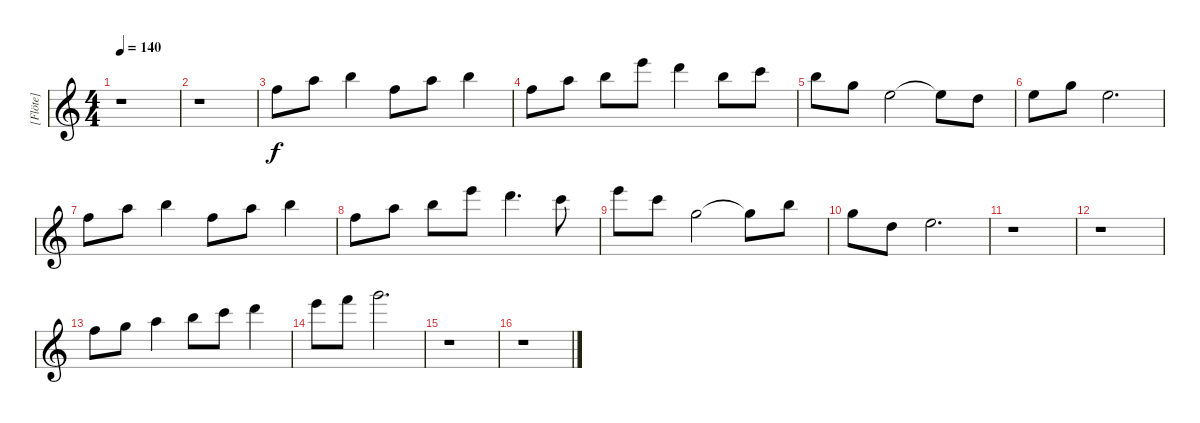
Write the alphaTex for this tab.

\track ("[Flöte]" "[Flöte]") {instrument flute}
\staff {score}
\tuning (E4 B3 G3 D3 A2 E2) {hide}
\ts (4 4)
\tempo 140
\clef g2
\ks c
r.1{dy f} |
r.1 |
13.1.8 17.1.8 19.1.4 13.1.8 17.1.8 19.1.4 |
13.1.8 17.1.8 19.1.8 24.1.8 22.1.4 19.1.8 20.1.8 |
19.1.8 15.1.8 12.1.2 12.1{t}.8 10.1.8 |
12.1.8 15.1.8 12.1.2{d} |
13.1.8 17.1.8 19.1.4 13.1.8 17.1.8 19.1.4 |
13.1.8 17.1.8 19.1.8 24.1.8 22.1.4{d} 20.1.8 |
24.1.8 20.1.8 20.2.2 20.2{t}.8 19.1.8 |
15.1.8 10.1.8 12.1.2{d} |
r.1 |
r.1 |
13.1.8 15.1.8 17.1.4 19.1.8 20.1.8 22.1.4 |
24.1.8 25.1.8 27.1.2{d} |
r.1 |
r.1
